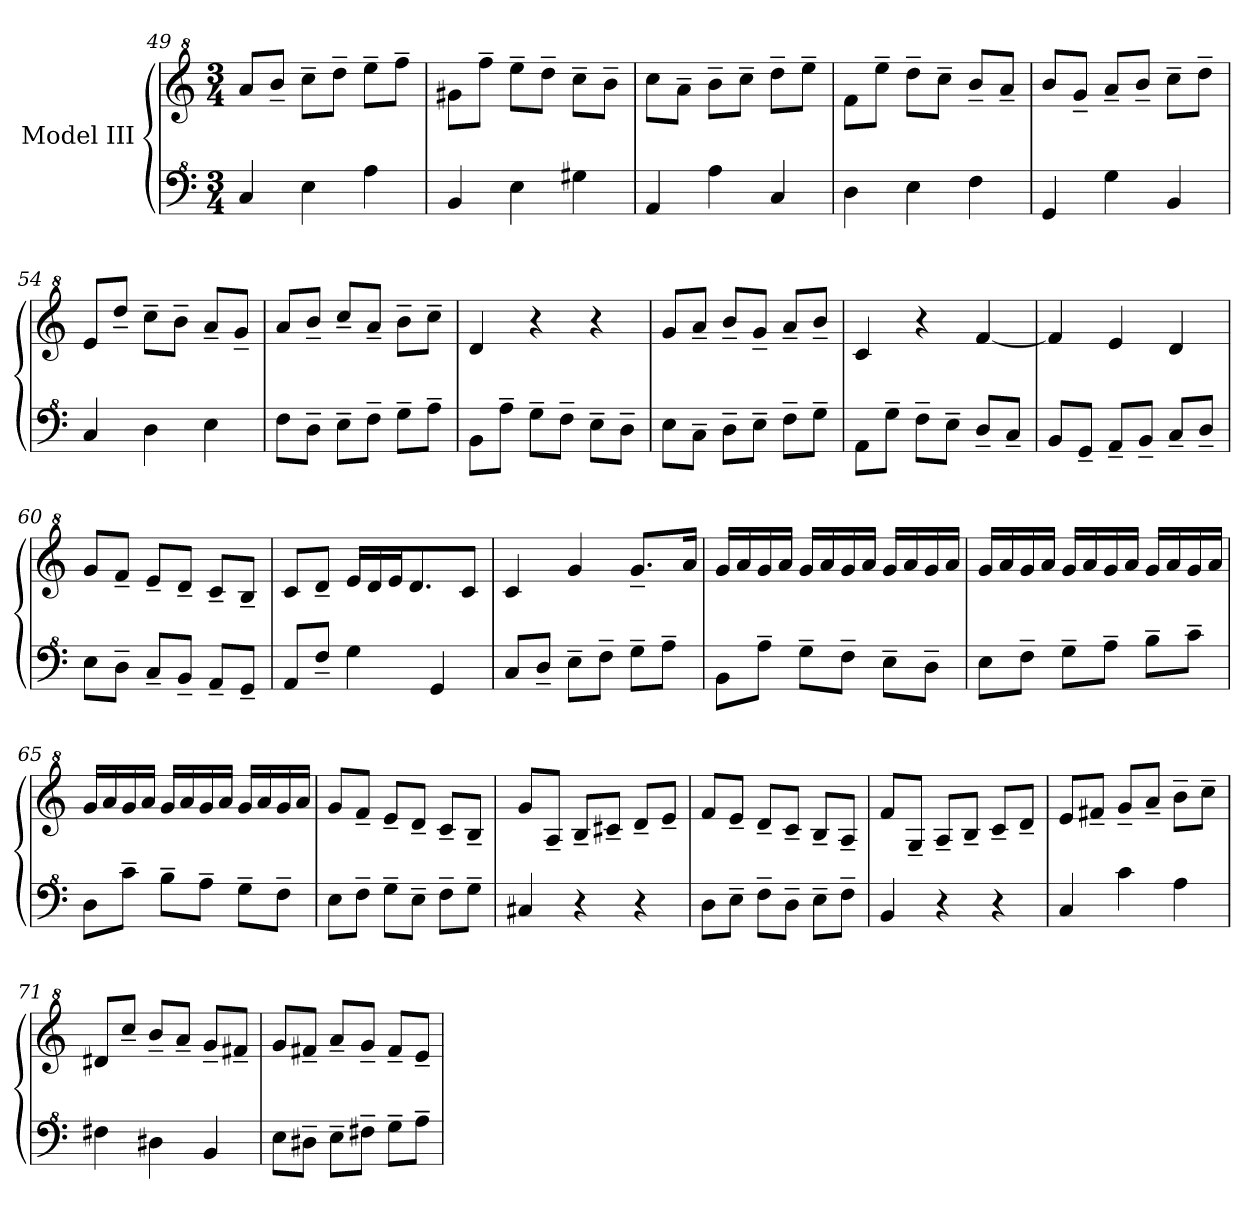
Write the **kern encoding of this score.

**kern	**kern
*part1	*part1
*staff2	*staff1
*I"Model III	*
*clefF^4	*clefG^2
*k[]	*k[]
*M3/4	*M3/4
=49	=49
4c/	8aa/L
.	8bb~/J
4e\	8ccc~\L
.	8ddd~\J
4a\	8eee~\L
.	8fff~\J
=50	=50
4B/	8gg#X\L
.	8fff~\J
4e\	8eee~\L
.	8ddd~\J
4g#X\	8ccc~\L
.	8bb~\J
=51	=51
4A/	8ccc\L
.	8aa~\J
4a\	8bb~\L
.	8ccc~\J
4c/	8ddd~\L
.	8eee~\J
=52	=52
4d\	8ff\L
.	8eee~\J
4e\	8ddd~\L
.	8ccc~\J
4f\	8bb~/L
.	8aa~/J
=53	=53
4G/	8bb/L
.	8gg~/J
4g\	8aa~/L
.	8bb~/J
4B/	8ccc~\L
.	8ddd~\J
=54	=54
4c/	8ee/L
.	8ddd~/J
4d\	8ccc~\L
.	8bb~\J
4e\	8aa~/L
.	8gg~/J
!!LO:LB:g=z
=55	=55
8f\L	8aa/L
8d~\J	8bb~/J
8e~\L	8ccc~/L
8f~\J	8aa~/J
8g~\L	8bb~\L
8a~\J	8ccc~\J
=56	=56
8B\L	4dd/
8a~\J	.
8g~\L	4r
8f~\J	.
8e~\L	4r
8d~\J	.
=57	=57
8e\L	8gg/L
8c~\J	8aa~/J
8d~\L	8bb~/L
8e~\J	8gg~/J
8f~\L	8aa~/L
8g~\J	8bb~/J
=58	=58
8A\L	4cc/
8g~\J	.
8f~\L	4r
8e~\J	.
8d~/L	[4ff/
8c~/J	.
=59	=59
8B/L	4ff/]
8G~/J	.
8A~/L	4ee/
8B~/J	.
8c~/L	4dd/
8d~/J	.
=60	=60
8e\L	8gg/L
8d~\J	8ff~/J
8c~/L	8ee~/L
8B~/J	8dd~/J
8A~/L	8cc~/L
8G~/J	8b~/J
!!LO:LB:g=z
=61	=61
8A/L	8cc/L
8f~/J	8dd~/J
4g\	16ee/LL
.	16dd/
.	16ee/J
.	8.dd/
4G/	.
.	8cc/J
=62	=62
8c/L	4cc/
8d~/J	.
8e~\L	4gg/
8f~\J	.
8g~\L	8.gg~/L
8a~\J	.
.	16aa/Jk
=63	=63
8B\L	16gg/LL
.	16aa/
8a~\J	16gg/
.	16aa/JJ
8g~\L	16gg/LL
.	16aa/
8f~\J	16gg/
.	16aa/JJ
8e~\L	16gg/LL
.	16aa/
8d~\J	16gg/
.	16aa/JJ
=64	=64
8e\L	16gg/LL
.	16aa/
8f~\J	16gg/
.	16aa/JJ
8g~\L	16gg/LL
.	16aa/
8a~\J	16gg/
.	16aa/JJ
8b~\L	16gg/LL
.	16aa/
8cc~\J	16gg/
.	16aa/JJ
!!LO:LB:g=z
=65	=65
8d\L	16gg/LL
.	16aa/
8cc~\J	16gg/
.	16aa/JJ
8b~\L	16gg/LL
.	16aa/
8a~\J	16gg/
.	16aa/JJ
8g~\L	16gg/LL
.	16aa/
8f~\J	16gg/
.	16aa/JJ
=66	=66
8e\L	8gg/L
8f~\J	8ff~/J
8g~\L	8ee~/L
8e~\J	8dd~/J
8f~\L	8cc~/L
8g~\J	8b~/J
=67	=67
4c#X/	8gg/L
.	8a~/J
4r	8b~/L
.	8cc#X~/J
4r	8dd~/L
.	8ee~/J
=68	=68
8d\L	8ff/L
8e~\J	8ee~/J
8f~\L	8dd~/L
8d~\J	8cc~/J
8e~\L	8b~/L
8f~\J	8a~/J
=69	=69
4B/	8ff/L
.	8g~/J
4r	8a~/L
.	8b~/J
4r	8cc~/L
.	8dd~/J
!!LO:PB:g=z
=70	=70
4c/	8ee/L
.	8ff#X~/J
4cc\	8gg~/L
.	8aa~/J
4a\	8bb~\L
.	8ccc~\J
=71	=71
4f#X\	8dd#X/L
.	8ccc~/J
4d#X\	8bb~/L
.	8aa~/J
4B/	8gg~/L
.	8ff#X~/J
=72	=72
8e\L	8gg/L
8d#X~\J	8ff#X~/J
8e~\L	8aa~/L
8f#X~\J	8gg~/J
8g~\L	8ff#~/L
8a~\J	8ee~/J
=	=
*-	*-
